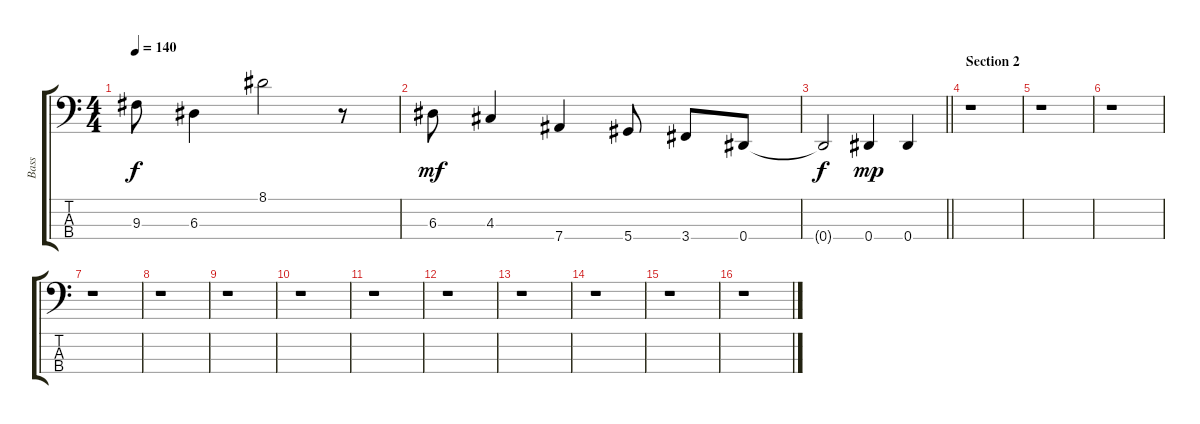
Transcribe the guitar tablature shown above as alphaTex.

\track ("Bass" "Bass") {instrument synthbass1}
\staff {score tabs}
\tuning (G2 D2 A1 Eb1) {hide}
\ts (4 4)
\tempo 140
\clef f4
\ks c
9.3{t}.8{dy f} 6.3.4 8.1.2 r.8 |
6.3.8{dy mf} 4.3.4 7.4.4 5.4.8 3.4.8 0.4.8 |
\barLineRight lightlight
0.4{t}.2{dy f} 0.4.4{dy mp} 0.4.4 |
\section ("" "Section 2")
r.1 |
r.1 |
r.1 |
r.1 |
r.1 |
r.1 |
r.1 |
r.1 |
r.1 |
r.1 |
r.1 |
r.1 |
r.1
